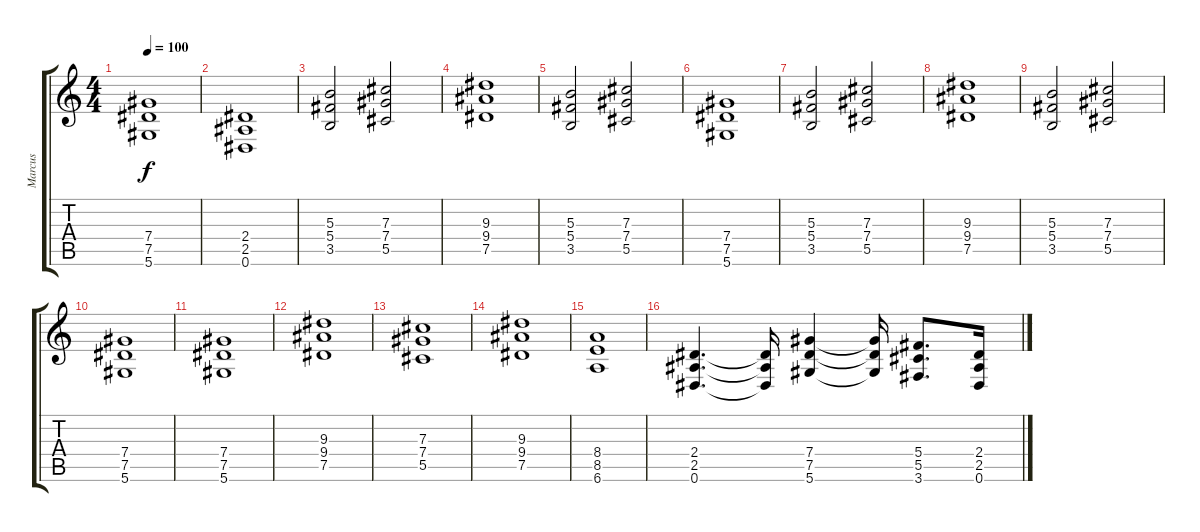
\track ("Marcus" "Marcus") {instrument distortionguitar}
\staff {score tabs}
\tuning (Eb4 Bb3 Gb3 Db3 Ab2 Eb2) {hide}
\ts (4 4)
\tempo 100
\clef g2
\ks c
(7.4 7.5 5.6).1{dy f} |
(2.4 2.5 0.6).1 |
(5.3 5.4 3.5).2 (7.3 7.4 5.5).2 |
(9.3 9.4 7.5).1 |
(5.3 5.4 3.5).2 (7.3 7.4 5.5).2 |
(7.4 7.5 5.6).1 |
(5.3 5.4 3.5).2 (7.3 7.4 5.5).2 |
(9.3 9.4 7.5).1 |
(5.3 5.4 3.5).2 (7.3 7.4 5.5).2 |
(7.4 7.5 5.6).1 |
(7.4 7.5 5.6).1 |
(9.3 9.4 7.5).1 |
(7.3 7.4 5.5).1 |
(9.3 9.4 7.5).1 |
(8.4 8.5 6.6).1 |
(2.4 2.5 0.6).4{d} (2.4{t} 2.5{t} 0.6{t}).16 (7.4 7.5 5.6).4 (7.4{t} 7.5{t} 5.6{t}).16 (5.4 5.5 3.6).8{d} (2.4 2.5 0.6).16
